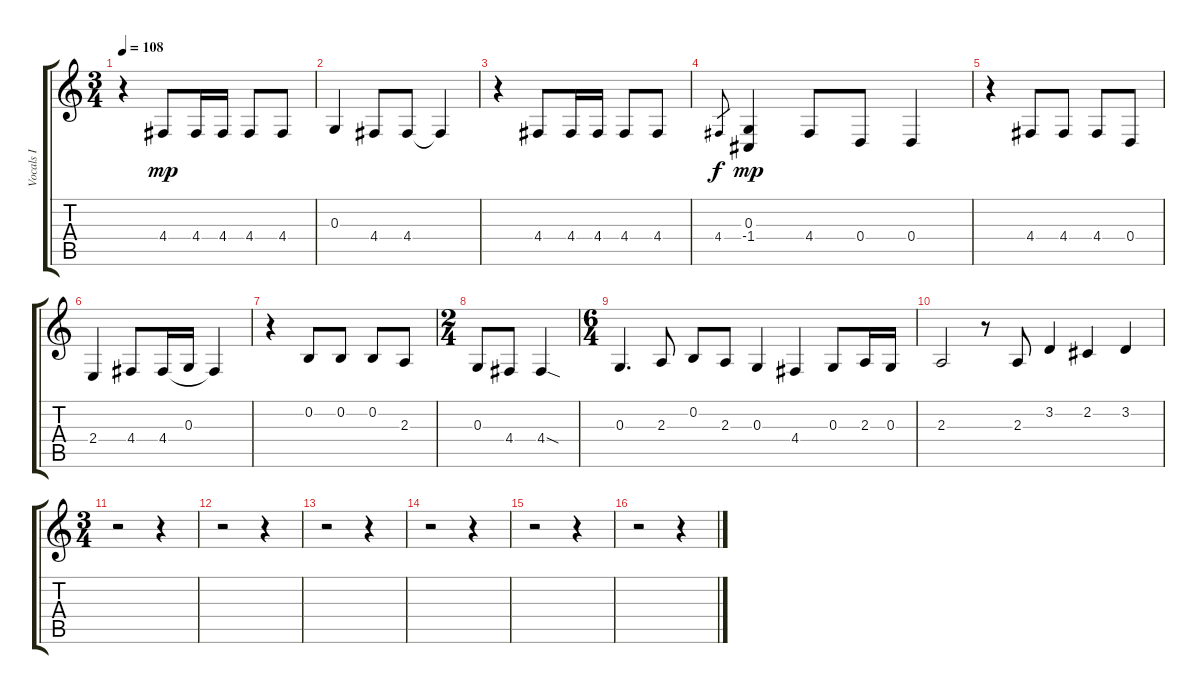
\track ("Vocals I" "Vocals I") {instrument oboe}
\staff {score tabs}
\tuning (E4 B3 G3 D3 A2 E2) {hide}
\ts (3 4)
\tempo 108
\clef g2
\ks c
r.4{dy mp} 4.4.8 4.4.16 4.4.16 4.4.8 4.4.8 |
0.3.4 4.4.8 4.4.8 4.4{t}.4 |
r.4 4.4.8 4.4.16 4.4.16 4.4.8 4.4.8 |
4.4.8{gr dy f} (0.3 -1.4).4{dy mp} 4.4.8 0.4.8 0.4.4 |
r.4 4.4.8 4.4.8 4.4.8 0.4.8 |
2.4.4 4.4.8 4.4.16 0.3.16 4.4{t}.4 |
r.4 0.2.8 0.2.8 0.2.8 2.3.8 |
\ts (2 4)
0.3.8 4.4.8 4.4{sod}.4 |
\ts (6 4)
0.3.4{d} 2.3.8 0.2.8 2.3.8 0.3.4 4.4.4 0.3.8 2.3.16 0.3.16 |
2.3.2 r.8 2.3.8 3.2.4 2.2.4 3.2.4 |
\ts (3 4)
r.2 r.4{volume 16} |
r.2 r.4 |
r.2 r.4 |
r.2 r.4 |
r.2 r.4 |
r.2 r.4
